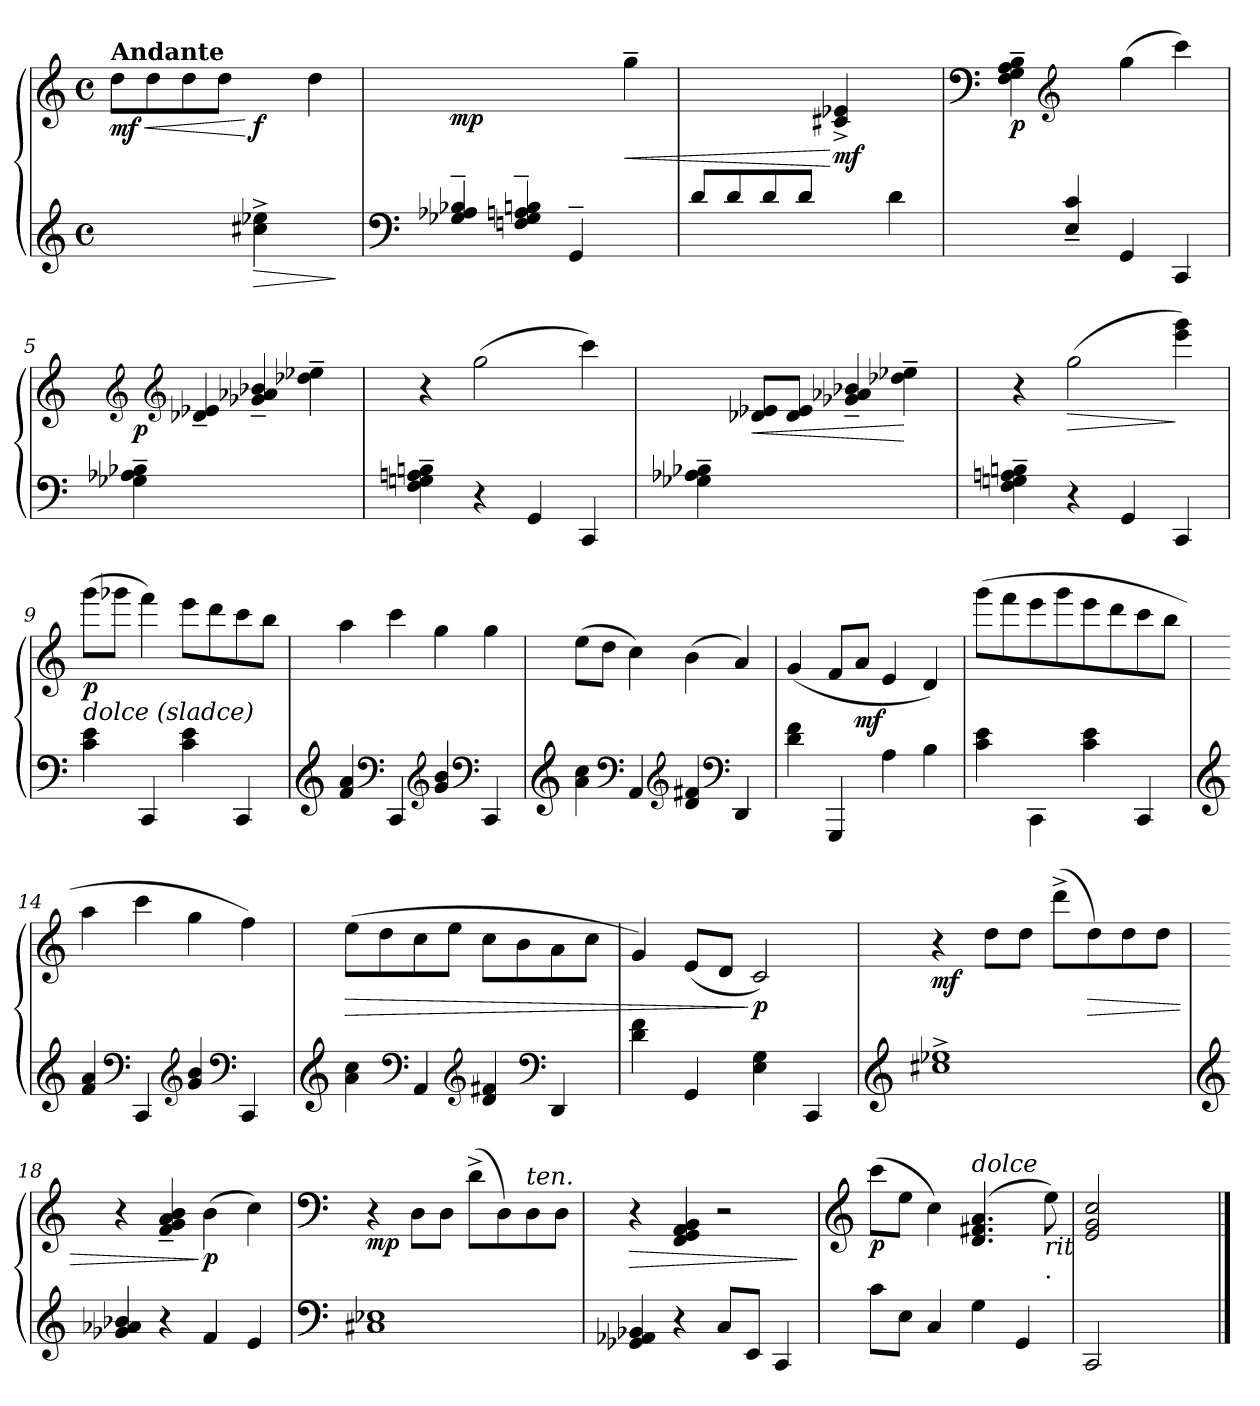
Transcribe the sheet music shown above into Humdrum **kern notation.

**kern	**kern	**dynam
*part1	*part1	*part1
*staff2	*staff1	*staff1/2
*clefG2	*clefG2	*
*k[]	*k[]	*
*M4/4	*M4/4	*
*met(c)	*met(c)	*
=1	=1	=1
*^	*	*
!	!	!LO:TX:a:B:t=Andante	!
!	!	!	!LO:HP:b
!	!	!	!LO:DY:n=1:b
2ryy	1ryy	8dd\L	< mf
.	.	8dd\	.
.	.	8dd\	.
.	.	8dd\J	.
!	!	!	!LO:HP:b=2
!	!	!	!LO:DY:n=2:b
4cc#X\^ 4ee-X\^	.	4ryy	> [ f
4ryy	.	4dd\	.
*v	*v	*	*
.	.	]
=2	=2	=2
*clefF4	*	*
*^	*	*
!	!	!	!LO:DY:b
4G-X/~ 4A-X/~ 4B-X/~	1ryy	2.ryy	mp
4Fn/~ 4G-/~ 4An/~ 4Bn/~	.	.	.
4GG~/	.	.	.
!	!	!	!LO:HP:b
4ryy	.	4gg~\	<
=3	=3	=3	=3
8d/L	1ryy	2ryy	.
8d/	.	.	.
8d/	.	.	.
8d/J	.	.	.
!	!	!	!LO:DY:n=1:b
4ryy	.	4c#X/^ 4e-X/^	[ mf
4d\	.	4ryy	.
=4	=4	=4	=4
*	*	*clefF4	*
*	*	*^	*
!	!	!	!	!LO:DY:b
4ryy	2ryy	4F\~ 4G\~ 4A\~ 4B\~	2ryy	p
*	*	*clefG2	*	*
4E/~ 4c/~	.	2.ryy	.	.
(>4GG/	2ryy	.	(>4gg\	.
4CC/	.	.	4ccc\))	.
!!LO:LB:g=z
=5	=5	=5	=5	=5
!	!	!	!	!LO:DY:b
*	*	*v	*v	*
4G-X\~ 4A-X\~ 4B-X\~	1ryy	4ryy	p
*	*	*clefG2	*
2.ryy	.	4d-X/~ 4e-X/~	.
.	.	4g-X/~ 4a-X/~ 4b-X/~	.
.	.	4dd-X\~ 4ee-X\~	.
*v	*v	*	*
=6	=6	=6
4F\~ 4Gn\~ 4An\~ 4Bn\~	4r	.
4r	(>2gg\	.
4GG/	.	.
4CC/	4ccc\)	.
=7	=7	=7
*^	*	*
4G-X\~ 4A-X\~ 4B-X\~	1ryy	4ryy	.
!	!	!	!LO:HP:b
2.ryy	.	8d-X/ 8e-X/L	<
.	.	8d-/ 8e-/J	.
.	.	4g-X/~ 4a-X/~ 4b-X/~	.
.	.	4dd-X\~ 4ee-X\~	[
*v	*v	*	*
=8	=8	=8
4F\~ 4Gn\~ 4An\~ 4Bn\~	4r	.
!	!	!LO:HP:b
4r	(>2gg\	>
4GG/	.	.
4CC/	4eee\ 4ggg\)	]
!!LO:LB:g=z
=9	=9	=9
!LO:TX:a:i:t=dolce (sladce)	!	!
!	!	!LO:DY:b
4c\ 4e\	(>8ggg\L	p
.	8ggg-X\J	.
4CC/	4fff\)	.
4c\ 4e\	8eee\L	.
.	8ddd\	.
4CC/	8ccc\	.
.	8bb\J	.
=10	=10	=10
*clefG2	*	*
4f/ 4a/	4aa\	.
*clefF4	*	*
4CC/	4ccc\	.
*clefG2	*	*
4g/ 4b/	4gg\	.
*clefF4	*	*
4CC/	4gg\	.
=11	=11	=11
*clefG2	*	*
4a\ 4cc\	(>8ee\L	.
.	8dd\J	.
*clefF4	*	*
4AA/	4cc\)	.
*clefG2	*	*
4d/ 4f#X/	(>4b\	.
*clefF4	*	*
4DD/	4a/)	.
=12	=12	=12
4d\ 4f\	(<4g/	.
4GGG/	8f/L	.
!	!	!LO:DY:b
.	8a/J	mf
4A\	4e/	.
4B\	4d/)	.
!!LO:LB:g=z
=13	=13	=13
!	!	!LO:DY:b=2
!	!	!LO:DY:n=1:b
4c\ 4e\	(>8ggg\L	p mp
.	8fff\	.
4CC\	8eee\	.
.	8ggg\	.
4c\ 4e\	8eee\	.
.	8ddd\	.
4CC/	8ccc\	.
.	8bb\J	.
=14	=14	=14
*clefG2	*	*
4f/ 4a/	4aa\	.
*clefF4	*	*
4CC/	4ccc\	.
*clefG2	*	*
4g/ 4b/	4gg\	.
*clefF4	*	*
4CC/	4ff\)	.
=15	=15	=15
*clefG2	*	*
!	!	!LO:HP:b
4a\ 4cc\	(>8ee\L	>
.	8dd\	.
*clefF4	*	*
4AA/	8cc\	.
.	8ee\J	.
*clefG2	*	*
4d/ 4f#X/	8cc\L	.
.	8b\	.
*clefF4	*	*
4DD/	8a\	.
.	8cc\J	.
=16	=16	=16
4d\ 4f\	4g/)	.
4GG/	(<8e/L	.
.	8d/J	.
!	!	!LO:DY:n=1:b
4E\ 4G\	2c/)	] p
4CC/	.	.
=17	=17	=17
*clefG2	*	*
!	!	!LO:DY:b
1cc#X^ 1ee-X^	4r	mf
.	8dd\L	.
.	8dd\J	.
.	(>8ddd^\L	.
!	!	!LO:HP:b
.	8dd\)	>
.	8dd\	.
.	8dd\J	.
!!LO:LB:g=z
=18	=18	=18
*clefG2	*	*
4g-X/ 4a-X/ 4b-X/	4r	.
4r	4f/~ 4g/~ 4a/~ 4b/~	.
!	!	!LO:DY:n=1:b
4f/	(>4b\	] p
4e/	4cc\)	.
=19	=19	=19
*clefF4	*clefF4	*
!	!	!LO:DY:b
1C#X 1E-X	4r	mp
.	8D\L	.
.	8D\J	.
.	(>8d^\L	.
.	8D\)	.
.	8D~~\	.
.	8D\J	.
=20	=20	=20
!	!	!LO:HP:b
4GG-X/ 4AA-X/ 4BB-X/	4r	>
4r	4FF/ 4GG/ 4AA/ 4BB/	.
8C/L	2r	.
8EE/J	.	.
4CC/	.	.
.	.	]
=21	=21	=21
*	*clefG2	*
!	!	!LO:DY:b
8c\L	(>8ccc\L	p
8E\J	8ee\J	.
4C/	4cc\)	.
*	*MM80	*
!	!LO:TX:a:i:t=dolce	!
4G\	(>4.d/ 4.f#X/ 4.a/	.
4GG/	.	.
!	!LO:TX:b:i:t=rit	!
!	!LO:TX:b:t=.	!
.	8ee\)	.
=22	=22	=22
*	*MM70	*
2CC/	2e/ 2g/ 2cc/	.
2ryy	2ryy	.
==	==	==
*-	*-	*-
